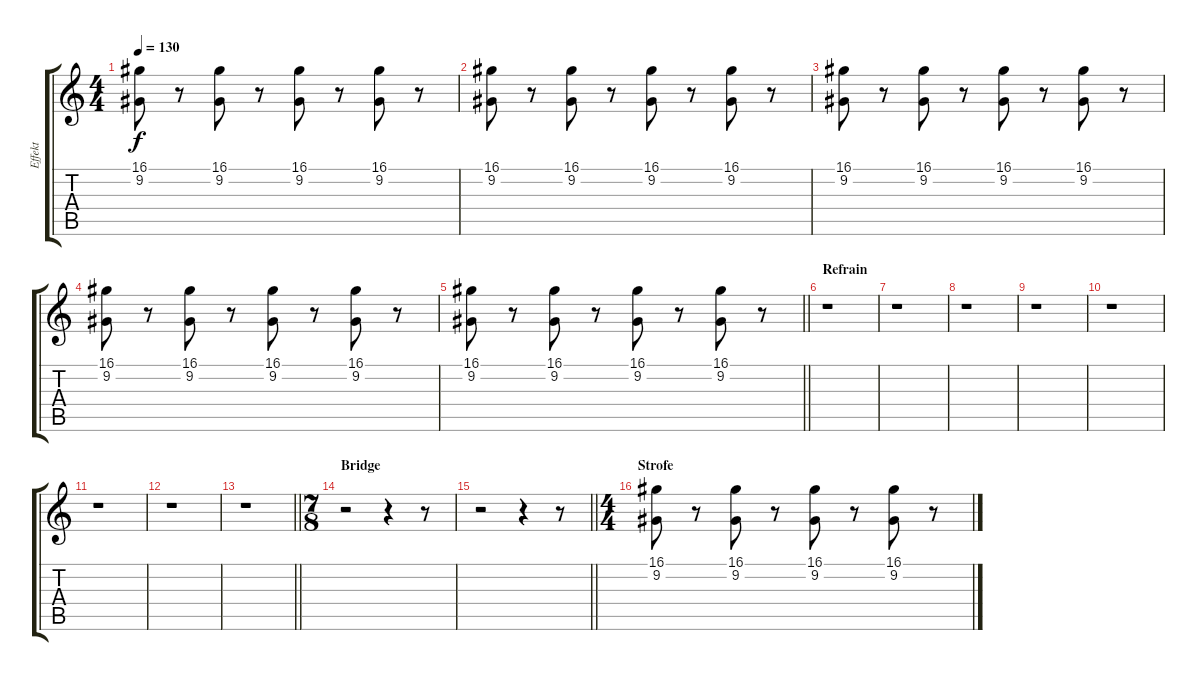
\track ("Effekt" "Effekt") {instrument fx4atmosphere}
\staff {score tabs}
\tuning (E4 B3 G3 D3 A2 E2) {hide}
\ts (4 4)
\tempo 130
\clef g2
\ks c
(16.1 9.2).8{dy f} r.8 (16.1 9.2).8 r.8 (16.1 9.2).8 r.8 (16.1 9.2).8 r.8 |
(16.1 9.2).8 r.8 (16.1 9.2).8 r.8 (16.1 9.2).8 r.8 (16.1 9.2).8 r.8 |
(16.1 9.2).8 r.8 (16.1 9.2).8 r.8 (16.1 9.2).8 r.8 (16.1 9.2).8 r.8 |
(16.1 9.2).8 r.8 (16.1 9.2).8 r.8 (16.1 9.2).8 r.8 (16.1 9.2).8 r.8 |
\barLineRight lightlight
(16.1 9.2).8 r.8 (16.1 9.2).8 r.8 (16.1 9.2).8 r.8 (16.1 9.2).8 r.8 |
\section ("" "Refrain")
r.1 |
r.1 |
r.1 |
r.1 |
r.1 |
r.1 |
r.1 |
\barLineRight lightlight
r.1 |
\ts (7 8)
\section ("" "Bridge")
r.2 r.4 r.8 |
\barLineRight lightlight
r.2 r.4 r.8 |
\ts (4 4)
\section ("" "Strofe")
(16.1 9.2).8{volume 10} r.8 (16.1 9.2).8 r.8 (16.1 9.2).8 r.8 (16.1 9.2).8 r.8
